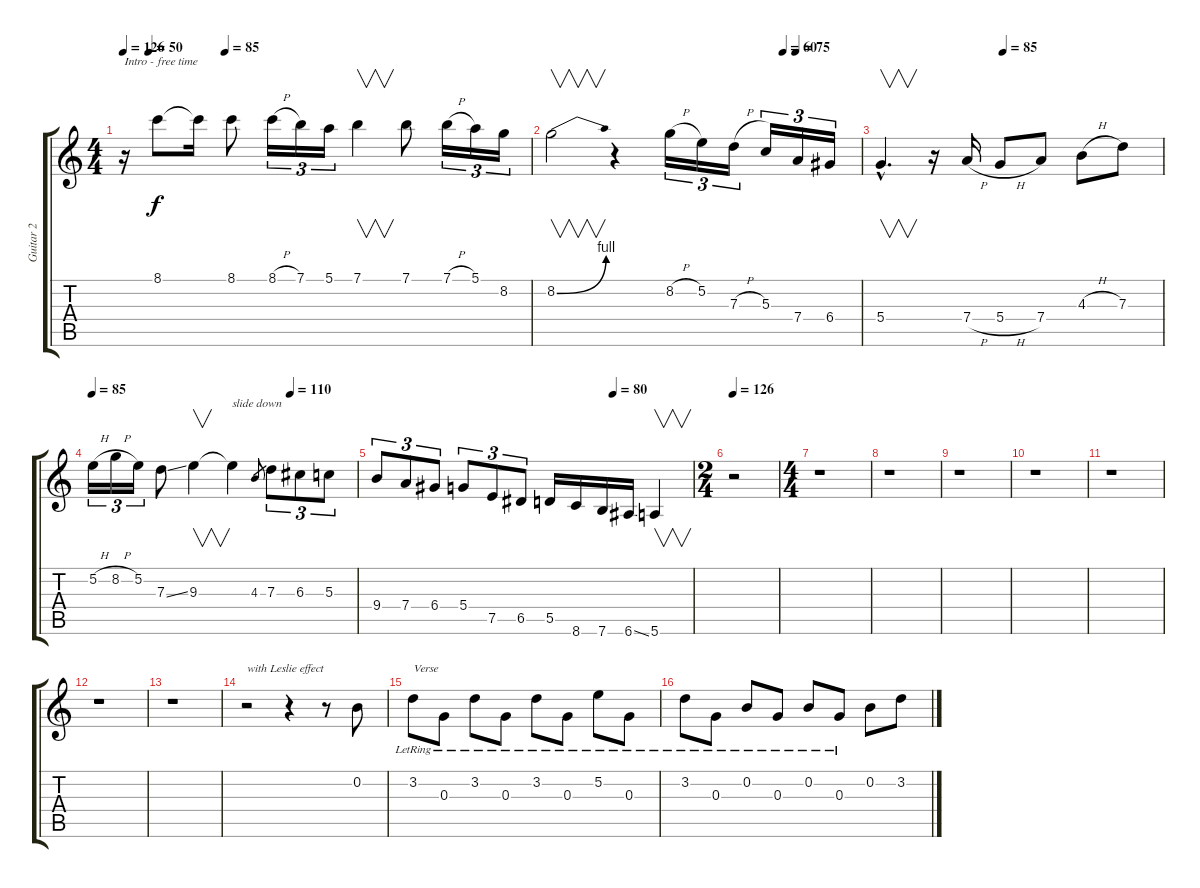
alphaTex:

\track ("Guitar 2" "Guitar 2") {instrument electricguitarclean}
\staff {score tabs}
\tuning (E4 B3 G3 D3 A2 E2) {hide}
\ts (4 4)
\tempo 126
\tempo 1
\tempo (50 0.0625)
\tempo (85 0.25)
\tempo 126
\clef g2
\ks c
r.16{txt "Intro - free time" dy f instrument electricguitarclean} 8.1.8 8.1{t}.16 8.1.8 8.1{h}.16{tu (3 2)} 7.1.16{tu (3 2)} 5.1.16{tu (3 2)} 7.1.4{v} 7.1.8 7.1{h}.16{tu (3 2)} 5.1.16{tu (3 2)} 8.2.16{tu (3 2)} |
\tempo (60 0.75)
\tempo (75 0.7916666666666666)
8.2{be (bend 0 0 60 4)}.2{v} r.4 8.2{h}.16{tu (3 2)} 5.2.16{tu (3 2)} 7.3{h}.16{tu (3 2)} 5.3.16{tu (3 2)} 7.4.16{tu (3 2)} 6.4.16{tu (3 2)} |
\tempo (85 0.4375)
5.4{hac}.4{v d} r.16 7.4{h}.16 5.4{h}.8 7.4.8 4.3{h}.8 7.3.8 |
\tempo 85
\tempo (110 0.75)
5.2{h}.16{tu (3 2)} 8.2{h}.16{tu (3 2)} 5.2.16{tu (3 2)} 7.3{ss}.8 9.3.4{v} 9.3{t}.4{txt "slide down"} 4.3.8{gr} 7.3.8{tu (3 2)} 6.3.8{tu (3 2)} 5.3.8{tu (3 2)} |
\tempo (80 0.75)
9.4.8{tu (3 2)} 7.4.8{tu (3 2)} 6.4.8{tu (3 2)} 5.4.8{tu (3 2)} 7.5.8{tu (3 2)} 6.5.8{tu (3 2)} 5.5.16 8.6.16 7.6.16 6.6{ss}.16 5.6.4{v} |
\ts (2 4)
\tempo 126
r.2 |
\ts (4 4)
r.1 |
r.1 |
r.1 |
r.1 |
r.1 |
r.1 |
r.1 |
r.2{txt "with Leslie effect"} r.4 r.8 0.2.8 |
3.2{lr}.8{txt "Verse"} 0.3{lr}.8 3.2{lr}.8 0.3{lr}.8 3.2{lr}.8 0.3{lr}.8 5.2{lr}.8 0.3{lr}.8 |
3.2{lr}.8 0.3{lr}.8 0.2{lr}.8 0.3{lr}.8 0.2{lr}.8 0.3{lr}.8 0.2.8 3.2.8
